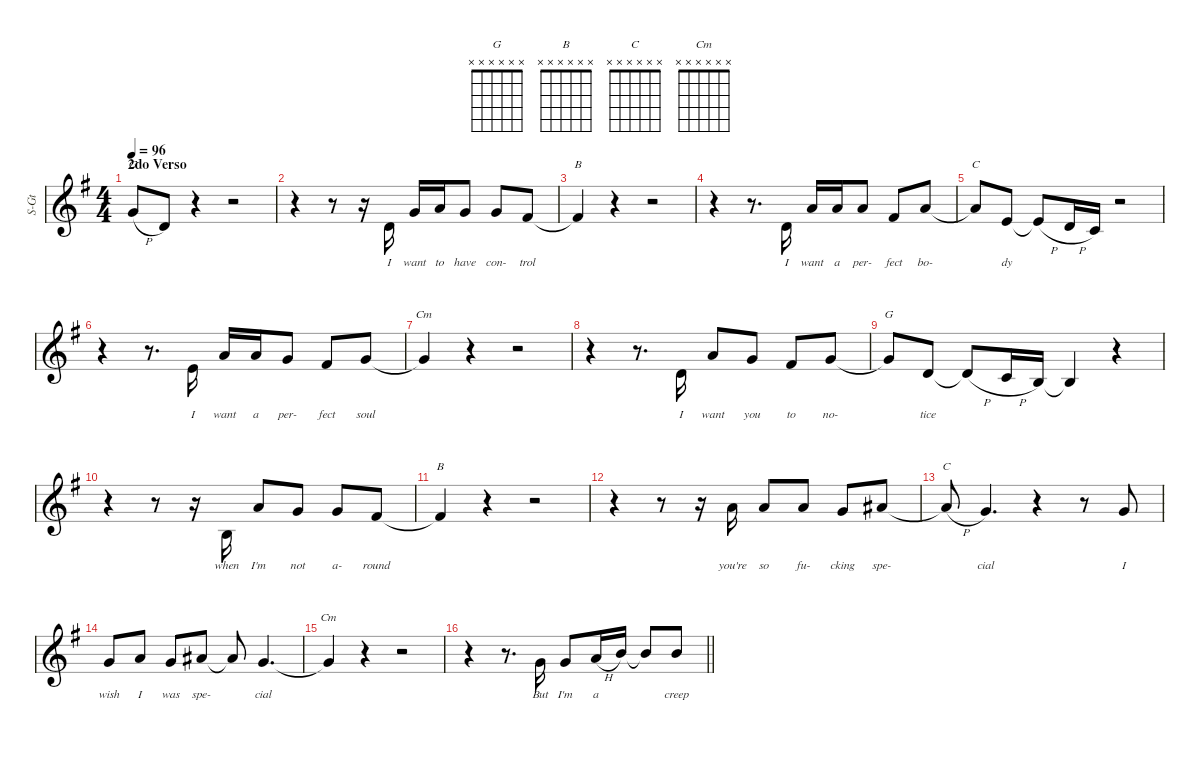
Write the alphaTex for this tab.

\hideDynamics
\bracketExtendMode nobrackets
\otherSystemsTrackNameOrientation horizontal
\track ("Voice" "S-Gt") {instrument clarinet}
\staff {score}
\tuning (E4 B3 G3 D3 A2 E2)
\displaytranspose 12
\chord ("G" x x x x x x)
\chord ("B" x x x x x x)
\chord ("C" x x x x x x)
\chord ("Cm" x x x x x x)
\ts (4 4)
\section ("" "2do Verso")
\tempo 96
\clef g2
\ks g
5.4{h t acc forcenatural}.8{ch "G" dy f beam Up} 0.4{acc forcenatural}.8{beam Up} r.4{beam Up} r.2{beam Up} |
r.4{beam Down} r.8{beam Down} r.16{beam Down} 0.4{acc forcenatural}.16{lyrics (0 "I") lyrics (1 "") lyrics (2 "") lyrics (3 "") lyrics (4 "") beam Up} 0.3{acc forcenatural}.16{lyrics (0 "want") lyrics (1 "") lyrics (2 "") lyrics (3 "") lyrics (4 "") beam Up} 2.3{acc forcenatural}.16{lyrics (0 "to") lyrics (1 "") lyrics (2 "") lyrics (3 "") lyrics (4 "") beam Up} 0.3{acc forcenatural}.8{lyrics (0 "have") lyrics (1 "") lyrics (2 "") lyrics (3 "") lyrics (4 "") beam Up} 0.3{acc forcenatural}.8{lyrics (0 "con-") lyrics (1 "") lyrics (2 "") lyrics (3 "") lyrics (4 "") beam Up} 4.4{acc #}.8{lyrics (0 "trol") lyrics (1 "") lyrics (2 "") lyrics (3 "") lyrics (4 "") beam Up} |
4.4{t acc #}.4{ch "B" beam Up} r.4{beam Up} r.2{beam Up} |
r.4{beam Down} r.8{d beam Down} 0.4{acc forcenatural}.16{lyrics (0 "I") lyrics (1 "") lyrics (2 "") lyrics (3 "") lyrics (4 "") beam Up} 2.3{acc forcenatural}.16{lyrics (0 "want") lyrics (1 "") lyrics (2 "") lyrics (3 "") lyrics (4 "") beam Up} 2.3{acc forcenatural}.16{lyrics (0 "a") lyrics (1 "") lyrics (2 "") lyrics (3 "") lyrics (4 "") beam Up} 2.3{acc forcenatural}.8{lyrics (0 "per-") lyrics (1 "") lyrics (2 "") lyrics (3 "") lyrics (4 "") beam Up} 4.4{acc #}.8{lyrics (0 "fect") lyrics (1 "") lyrics (2 "") lyrics (3 "") lyrics (4 "") beam Up} 2.3{acc forcenatural}.8{lyrics (0 "bo-") lyrics (1 "") lyrics (2 "") lyrics (3 "") lyrics (4 "") beam Up} |
2.3{t acc forcenatural}.8{ch "C" beam Up} 7.5{acc forcenatural}.8{lyrics (0 "dy") lyrics (1 "") lyrics (2 "") lyrics (3 "") lyrics (4 "") beam Up} 7.5{h t acc forcenatural}.8{beam Up} 5.5{h acc forcenatural}.16{lyrics (0 " ") lyrics (1 "") lyrics (2 "") lyrics (3 "") lyrics (4 "") beam Up} 3.5{acc forcenatural}.16{beam Up} r.2{beam Up} |
r.4{beam Down} r.8{d beam Down} 2.4{acc forcenatural}.16{lyrics (0 "I") lyrics (1 "") lyrics (2 "") lyrics (3 "") lyrics (4 "") beam Up} 2.3{acc forcenatural}.16{lyrics (0 "want") lyrics (1 "") lyrics (2 "") lyrics (3 "") lyrics (4 "") beam Up} 2.3{acc forcenatural}.16{lyrics (0 "a") lyrics (1 "") lyrics (2 "") lyrics (3 "") lyrics (4 "") beam Up} 0.3{acc forcenatural}.8{lyrics (0 "per-") lyrics (1 "") lyrics (2 "") lyrics (3 "") lyrics (4 "") beam Up} 4.4{acc #}.8{lyrics (0 "fect") lyrics (1 "") lyrics (2 "") lyrics (3 "") lyrics (4 "") beam Up} 0.3{acc forcenatural}.8{lyrics (0 "soul") lyrics (1 "") lyrics (2 "") lyrics (3 "") lyrics (4 "") beam Up} |
0.3{t acc forcenatural}.4{ch "Cm" beam Up} r.4{beam Up} r.2{beam Up} |
r.4{beam Down} r.8{d beam Down} 0.4{acc forcenatural}.16{lyrics (0 "I") lyrics (1 "") lyrics (2 "") lyrics (3 "") lyrics (4 "") beam Up} 2.3{acc forcenatural}.8{lyrics (0 "want") lyrics (1 "") lyrics (2 "") lyrics (3 "") lyrics (4 "") beam Up} 0.3{acc forcenatural}.8{lyrics (0 "you") lyrics (1 "") lyrics (2 "") lyrics (3 "") lyrics (4 "") beam Up} 4.4{acc #}.8{lyrics (0 "to") lyrics (1 "") lyrics (2 "") lyrics (3 "") lyrics (4 "") beam Up} 0.3{acc forcenatural}.8{lyrics (0 "no-") lyrics (1 "") lyrics (2 "") lyrics (3 "") lyrics (4 "") beam Up} |
0.3{t acc forcenatural}.8{ch "G" beam Up} 5.5{acc forcenatural}.8{lyrics (0 "tice") lyrics (1 "") lyrics (2 "") lyrics (3 "") lyrics (4 "") beam Up} 5.5{h t acc forcenatural}.8{beam Up} 3.5{h acc forcenatural}.16{lyrics (0 " ") lyrics (1 "") lyrics (2 "") lyrics (3 "") lyrics (4 "") beam Up} 2.5{acc forcenatural}.16{beam Up} 2.5{t acc forcenatural}.4{beam Up} r.4{beam Up} |
r.4{beam Down} r.8{beam Down} r.16{beam Down} 2.5{acc forcenatural}.16{lyrics (0 "when") lyrics (1 "") lyrics (2 "") lyrics (3 "") lyrics (4 "") beam Up} 2.3{acc forcenatural}.8{lyrics (0 "I'm") lyrics (1 "") lyrics (2 "") lyrics (3 "") lyrics (4 "") beam Up} 0.3{acc forcenatural}.8{lyrics (0 "not") lyrics (1 "") lyrics (2 "") lyrics (3 "") lyrics (4 "") beam Up} 0.3{acc forcenatural}.8{lyrics (0 "a-") lyrics (1 "") lyrics (2 "") lyrics (3 "") lyrics (4 "") beam Up} 4.4{acc #}.8{lyrics (0 "round") lyrics (1 "") lyrics (2 "") lyrics (3 "") lyrics (4 "") beam Up} |
4.4{t acc #}.4{ch "B" beam Up} r.4{beam Up} r.2{beam Up} |
r.4{beam Down} r.8{beam Down} r.16{beam Down} 2.3{acc forcenatural}.16{lyrics (0 "you're") lyrics (1 "") lyrics (2 "") lyrics (3 "") lyrics (4 "") beam Up} 2.3{acc forcenatural}.8{lyrics (0 "so") lyrics (1 "") lyrics (2 "") lyrics (3 "") lyrics (4 "") beam Up} 2.3{acc forcenatural}.8{lyrics (0 "fu-") lyrics (1 "") lyrics (2 "") lyrics (3 "") lyrics (4 "") beam Up} 0.3{acc forcenatural}.8{lyrics (0 "cking") lyrics (1 "") lyrics (2 "") lyrics (3 "") lyrics (4 "") beam Up} 3.3{acc #}.8{lyrics (0 "spe-") lyrics (1 "") lyrics (2 "") lyrics (3 "") lyrics (4 "") beam Up} |
3.3{h t acc #}.8{ch "C" beam Up} 0.3{acc forcenatural}.4{d lyrics (0 "cial") lyrics (1 "") lyrics (2 "") lyrics (3 "") lyrics (4 "") beam Up} r.4{beam Up} r.8{beam Up} 0.3{acc forcenatural}.8{lyrics (0 "I") lyrics (1 "") lyrics (2 "") lyrics (3 "") lyrics (4 "") beam Up} |
0.3{acc forcenatural}.8{lyrics (0 "wish") lyrics (1 "") lyrics (2 "") lyrics (3 "") lyrics (4 "") beam Up} 2.3{acc forcenatural}.8{lyrics (0 "I") lyrics (1 "") lyrics (2 "") lyrics (3 "") lyrics (4 "") beam Up} 0.3{acc forcenatural}.8{lyrics (0 "was") lyrics (1 "") lyrics (2 "") lyrics (3 "") lyrics (4 "") beam Up} 3.3{acc #}.8{lyrics (0 "spe-") lyrics (1 "") lyrics (2 "") lyrics (3 "") lyrics (4 "") beam Up} 3.3{t acc #}.8{beam Up} 0.3{acc forcenatural}.4{d lyrics (0 "cial") lyrics (1 "") lyrics (2 "") lyrics (3 "") lyrics (4 "") beam Up} |
0.3{t acc forcenatural}.4{ch "Cm" beam Up} r.4{beam Up} r.2{beam Up} |
\barLineRight lightlight
r.4{beam Down} r.8{d beam Down} 0.3{acc forcenatural}.16{lyrics (0 "But") lyrics (1 "") lyrics (2 "") lyrics (3 "") lyrics (4 "") beam Up} 0.3{acc forcenatural}.8{lyrics (0 "I'm") lyrics (1 "") lyrics (2 "") lyrics (3 "") lyrics (4 "") beam Up} 2.3{h acc forcenatural}.16{lyrics (0 "a") lyrics (1 "") lyrics (2 "") lyrics (3 "") lyrics (4 "") beam Up} 4.3{acc forcenatural}.16{lyrics (0 " ") lyrics (1 "") lyrics (2 "") lyrics (3 "") lyrics (4 "") beam Up} 4.3{t acc forcenatural}.8{beam Up} 4.3{acc forcenatural}.8{lyrics (0 "creep") lyrics (1 "") lyrics (2 "") lyrics (3 "") lyrics (4 "") beam Up}
